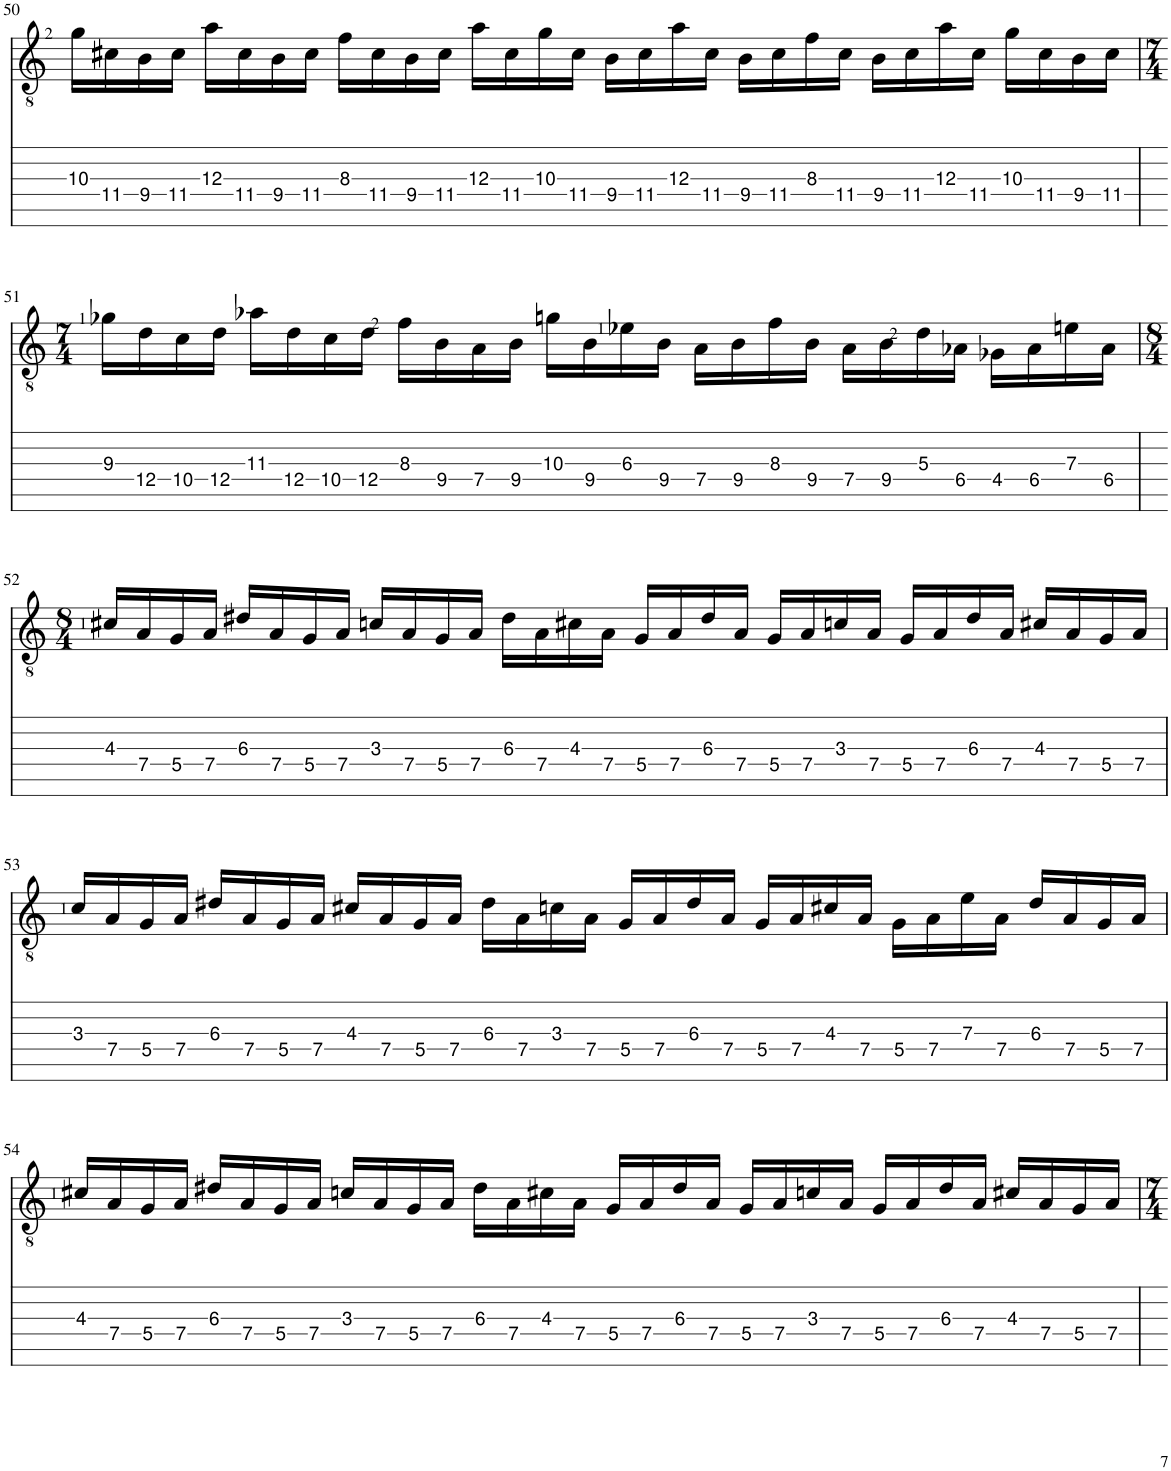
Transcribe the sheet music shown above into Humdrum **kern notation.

**kern	**kern
*part1	*part1
*staff2	*staff1
*I"Electric Guitar	*
*I'El. Guit.	*
!!LO:PB:g=z
*	*clefGv2
*k[]	*k[]
*M8/4	*M8/4
=50	=50
16gLL	16g\LL
16c#	16c#X\
16B	16B\
16c#	16c#\JJ
16a	16a\LL
16c#	16c#\
16B	16B\
16c#	16c#\JJ
16f	16f\LL
16c#	16c#\
16B	16B\
16c#	16c#\JJ
16a	16a\LL
16c#	16c#\
16g	16g\
16c#	16c#\JJ
16B	16B\LL
16c#	16c#\
16a	16a\
16c#	16c#\JJ
16B	16B\LL
16c#	16c#\
16f	16f\
16c#	16c#\JJ
16B	16B\LL
16c#	16c#\
16a	16a\
16c#	16c#\JJ
16g	16g\LL
16c#	16c#\
16B	16B\
16c#JJ	16c#\JJ
!!LO:LB:g=z
=51	=51
*M7/4	*M7/4
16g-XLL	16g-X\LL
16d	16d\
16c	16c\
16d	16d\JJ
16a-X	16a-X\LL
16d	16d\
16c	16c\
16dJJ	16d\JJ
16fLL	16f\LL
16B	16B\
16A	16A\
16B	16B\JJ
16gn	16gn\LL
16B	16B\
16e-X	16e-X\
16BJJ	16B\JJ
16ALL	16A\LL
16B	16B\
16f	16f\
16B	16B\JJ
16A	16A\LL
16B	16B\
16d	16d\
16A-X	16A-X\JJ
16G-X	16G-X\LL
16A-	16A-\
16en	16en\
16A-JJ	16A-\JJ
!!LO:LB:g=z
=52	=52
*M8/4	*M8/4
16c#XLL	16c#X/LL
16A	16A/
16G	16G/
16A	16A/JJ
16d#X	16d#X/LL
16A	16A/
16G	16G/
16A	16A/JJ
16cn	16cn/LL
16A	16A/
16G	16G/
16A	16A/JJ
16d#	16d#\LL
16A	16A\
16c#X	16c#X\
16A	16A\JJ
16G	16G/LL
16A	16A/
16d#	16d#/
16A	16A/JJ
16G	16G/LL
16A	16A/
16cn	16cn/
16A	16A/JJ
16G	16G/LL
16A	16A/
16d#	16d#/
16A	16A/JJ
16c#X	16c#X/LL
16A	16A/
16G	16G/
16AJJ	16A/JJ
!!LO:LB:g=z
=53	=53
16cnLL	16c/LL
16A	16A/
16G	16G/
16A	16A/JJ
16d#X	16d#X/LL
16A	16A/
16G	16G/
16A	16A/JJ
16c#X	16c#X/LL
16A	16A/
16G	16G/
16A	16A/JJ
16d#	16d#\LL
16A	16A\
16cn	16cn\
16A	16A\JJ
16G	16G/LL
16A	16A/
16d#	16d#/
16A	16A/JJ
16G	16G/LL
16A	16A/
16c#X	16c#X/
16A	16A/JJ
16G	16G\LL
16A	16A\
16e	16e\
16A	16A\JJ
16d#X	16d#/LL
16A	16A/
16G	16G/
16AJJ	16A/JJ
!!LO:LB:g=z
=54	=54
16c#XLL	16c#X/LL
16A	16A/
16G	16G/
16A	16A/JJ
16d#	16d#X/LL
16A	16A/
16G	16G/
16A	16A/JJ
16cn	16cn/LL
16A	16A/
16G	16G/
16A	16A/JJ
16d#	16d#\LL
16A	16A\
16c#X	16c#X\
16A	16A\JJ
16G	16G/LL
16A	16A/
16d#	16d#/
16A	16A/JJ
16G	16G/LL
16A	16A/
16c	16cn/
16A	16A/JJ
16G	16G/LL
16A	16A/
16d#X	16d#/
16A	16A/JJ
16c#X	16c#X/LL
16A	16A/
16G	16G/
16AJJ	16A/JJ
=	=
*-	*-
